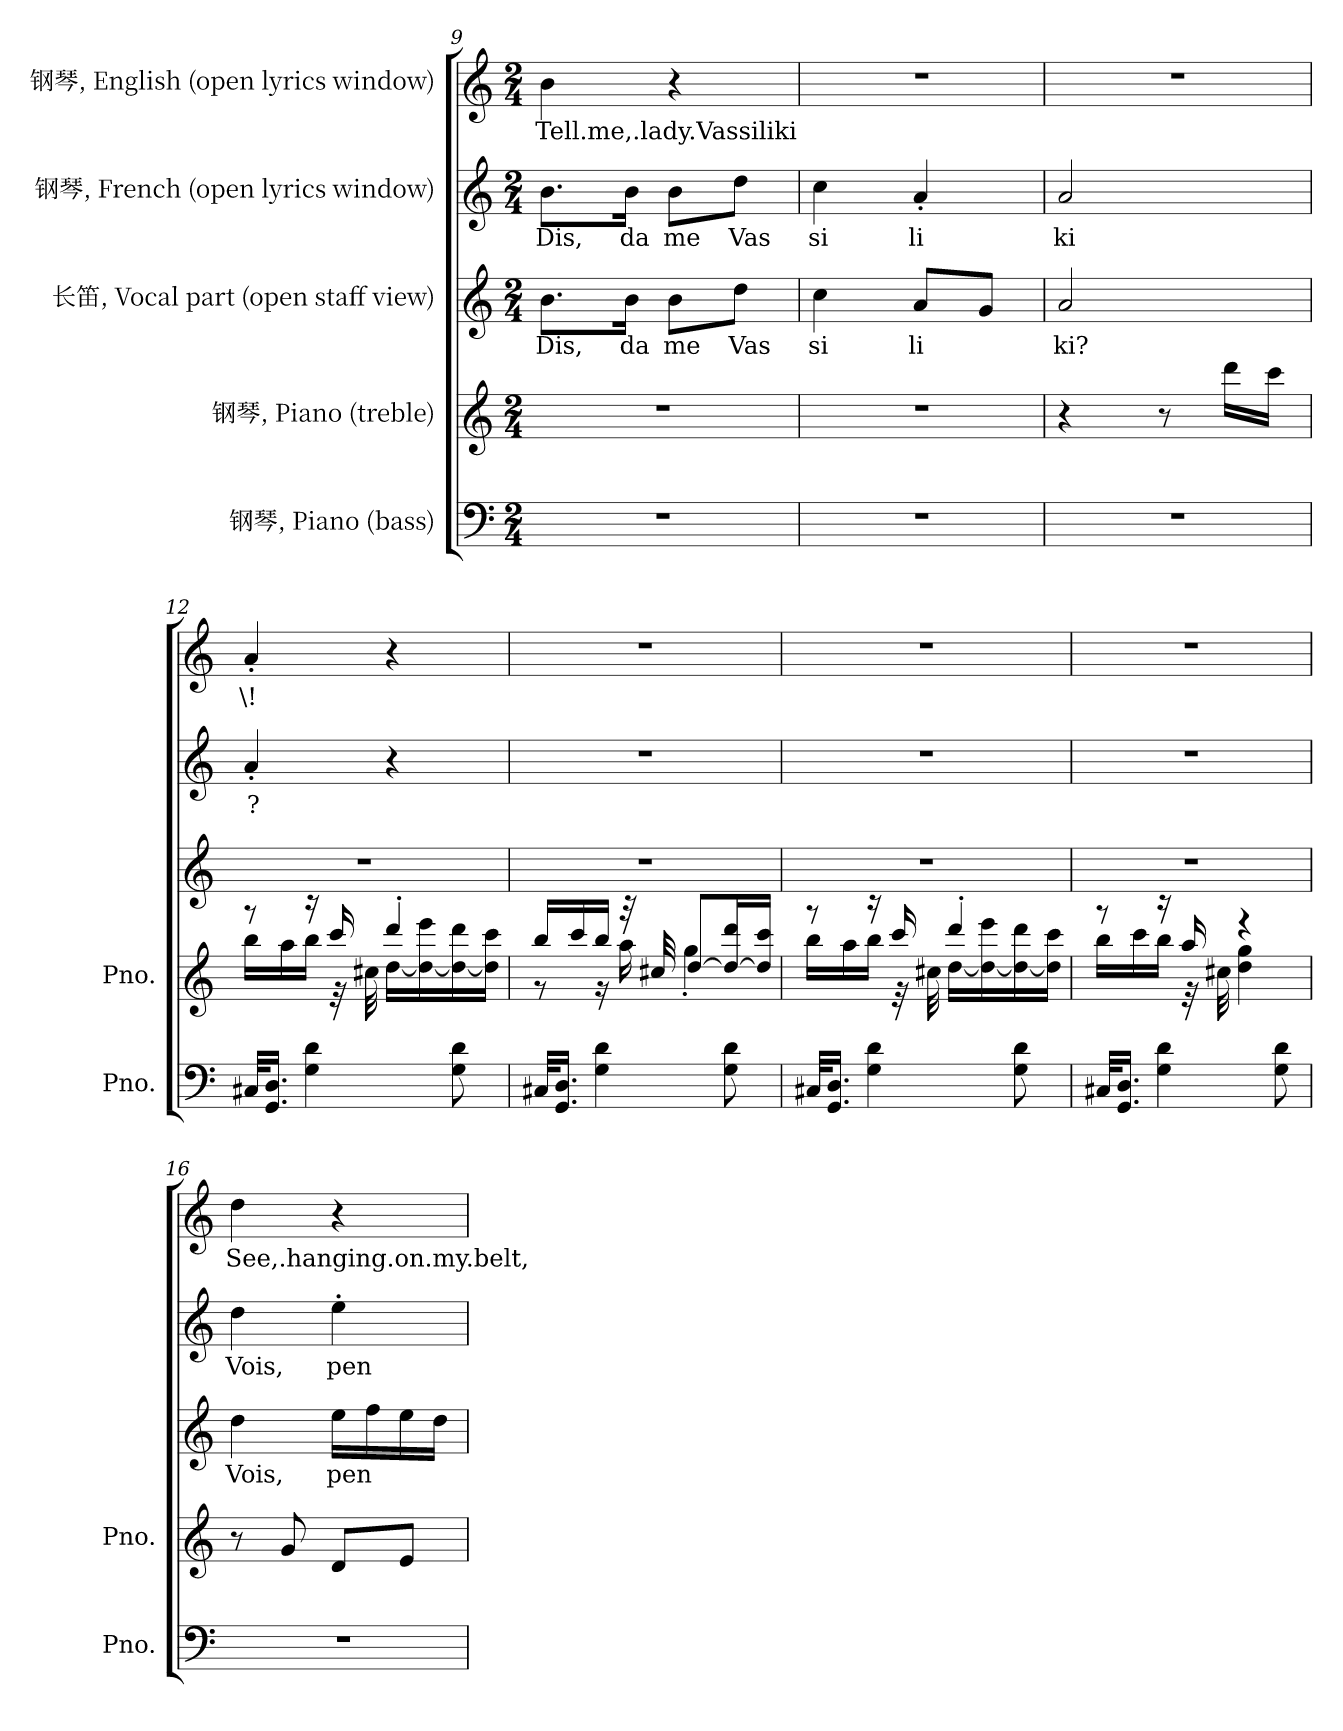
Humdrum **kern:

**kern	**kern	**kern	**text	**kern	**text	**kern	**text
*part5	*part4	*part3	*part3	*part2	*part2	*part1	*part1
*staff5	*staff4	*staff3	*staff3	*staff2	*staff2	*staff1	*staff1
*I"钢琴, Piano (bass)	*I"钢琴, Piano (treble)	*I"长笛, Vocal part (open staff view)	*	*I"钢琴, French (open lyrics window)	*	*I"钢琴, English (open lyrics window)	*
*I'Pno.	*I'Pno.	*	*	*	*	*	*
!!LO:LB:g=z
*clefF4	*clefG2	*clefG2	*	*clefG2	*	*clefG2	*
*k[]	*k[]	*k[]	*	*k[]	*	*k[]	*
*M2/4	*M2/4	*M2/4	*	*M2/4	*	*M2/4	*
=9	=9	=9	=9	=9	=9	=9	=9
2r	2r	8.b\L	Dis,	8.b\L	Dis,	4b\	Tell.me,.lady.Vassiliki
.	.	16b\Jk	da	16b\Jk	da	.	.
.	.	8b\L	me	8b\L	me	4r	.
.	.	8dd\J	Vas	8dd\J	Vas	.	.
=10	=10	=10	=10	=10	=10	=10	=10
2r	2r	4cc\	si	4cc\	si	2r	.
.	.	8a/L	li	4a'/	li	.	.
.	.	8g/J	.	.	.	.	.
=11	=11	=11	=11	=11	=11	=11	=11
2r	4r	2a/	ki?	2a/	ki	2r	.
.	8r	.	.	.	.	.	.
.	16ddd\LL	.	.	.	.	.	.
.	16ccc\JJ	.	.	.	.	.	.
=12	=12	=12	=12	=12	=12	=12	=12
*	*^	*	*	*	*	*	*
32C#X/KLL	8r	16bb\LL	2r	.	4a'/	?	4a'/	\!
16.GG/ 16.D/JJ	.	.	.	.	.	.	.	.
.	.	16aa\	.	.	.	.	.	.
4G\ 4d\	16r	16bb\JJ	.	.	.	.	.	.
.	16ccc/	32r	.	.	.	.	.	.
.	.	32cc#X\	.	.	.	.	.	.
.	4ddd'/	[16dd\LL	.	.	4r	.	4r	.
.	.	16dd\_ 16eee\	.	.	.	.	.	.
8G\ 8d\	.	16dd\_ 16ddd\	.	.	.	.	.	.
.	.	16dd\] 16ccc\JJ	.	.	.	.	.	.
!!LO:PB:g=z
=13	=13	=13	=13	=13	=13	=13	=13	=13
32C#X/KLL	16bb/LL	8r	2r	.	2r	.	2r	.
16.GG/ 16.D/JJ	.	.	.	.	.	.	.	.
.	16ccc/	.	.	.	.	.	.	.
4G\ 4d\	16bb/JJ	16r	.	.	.	.	.	.
.	32r	16aa\	.	.	.	.	.	.
.	32cc#X/	.	.	.	.	.	.	.
.	[8dd/L	4gg'\	.	.	.	.	.	.
8G\ 8d\	16dd/_ 16ddd/L	.	.	.	.	.	.	.
.	16dd/] 16ccc/JJ	.	.	.	.	.	.	.
=14	=14	=14	=14	=14	=14	=14	=14	=14
32C#X/KLL	8r	16bb\LL	2r	.	2r	.	2r	.
16.GG/ 16.D/JJ	.	.	.	.	.	.	.	.
.	.	16aa\	.	.	.	.	.	.
4G\ 4d\	16r	16bb\JJ	.	.	.	.	.	.
.	16ccc/	32r	.	.	.	.	.	.
.	.	32cc#X\	.	.	.	.	.	.
.	4ddd'/	[16dd\LL	.	.	.	.	.	.
.	.	16dd\_ 16eee\	.	.	.	.	.	.
8G\ 8d\	.	16dd\_ 16ddd\	.	.	.	.	.	.
.	.	16dd\] 16ccc\JJ	.	.	.	.	.	.
=15	=15	=15	=15	=15	=15	=15	=15	=15
32C#X/KLL	8r	16bb\LL	2r	.	2r	.	2r	.
16.GG/ 16.D/JJ	.	.	.	.	.	.	.	.
.	.	16ccc\	.	.	.	.	.	.
4G\ 4d\	16r	16bb\JJ	.	.	.	.	.	.
.	16aa/	32r	.	.	.	.	.	.
.	.	32cc#X\	.	.	.	.	.	.
.	4r	4dd\ 4gg\	.	.	.	.	.	.
8G\ 8d\	.	.	.	.	.	.	.	.
*	*v	*v	*	*	*	*	*	*
!!LO:LB:g=z
=16	=16	=16	=16	=16	=16	=16	=16
2r	8r	4dd\	Vois,	4dd\	Vois,	4dd\	See,.hanging.on.my.belt,
.	8g/	.	.	.	.	.	.
.	8d/L	16ee\LL	pen	4ee'\	pen	4r	.
.	.	16ff\	.	.	.	.	.
.	8e/J	16ee\	.	.	.	.	.
.	.	16dd\JJ	.	.	.	.	.
=	=	=	=	=	=	=	=
*-	*-	*-	*-	*-	*-	*-	*-
